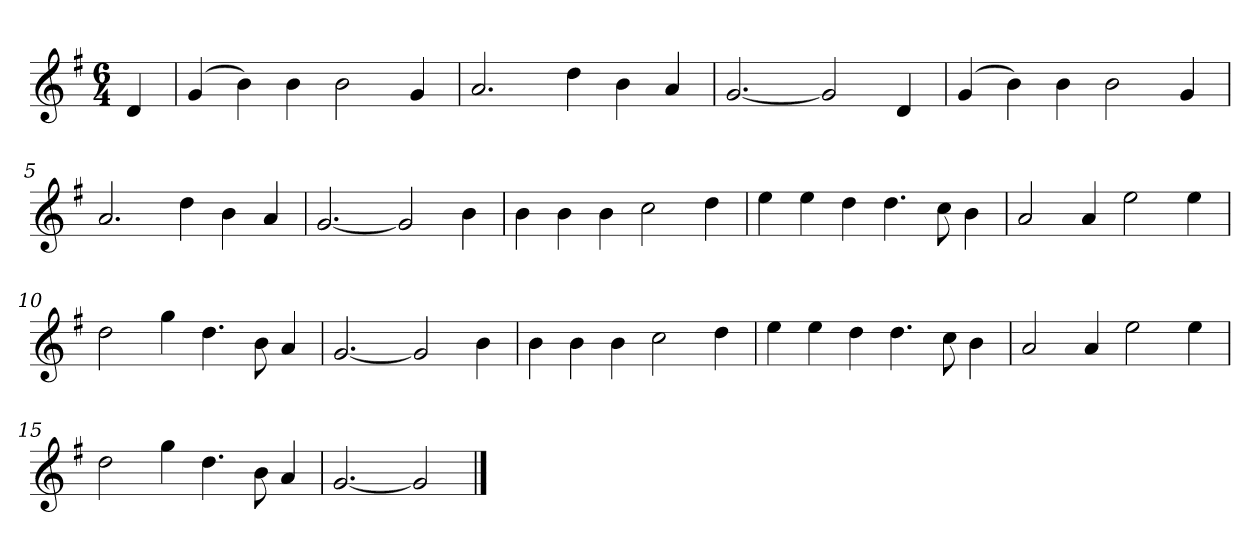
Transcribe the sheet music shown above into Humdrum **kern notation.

**kern
*part1
*staff1
*k[f#]
*M6/4
*MM120
=
4d
=1
(4g
4b)
4b
2b
4g
=2
2.a
4dd
4b
4a
=3
[2.g
2g]
4d
=4
(4g
4b)
4b
2b
4g
=5
2.a
4dd
4b
4a
=6
[2.g
2g]
4b
=7
4b
4b
4b
2cc
4dd
=8
4ee
4ee
4dd
4.dd
8cc
4b
=9
2a
4a
2ee
4ee
=10
2dd
4gg
4.dd
8b
4a
=11
[2.g
2g]
4b
=12
4b
4b
4b
2cc
4dd
=13
4ee
4ee
4dd
4.dd
8cc
4b
=14
2a
4a
2ee
4ee
=15
2dd
4gg
4.dd
8b
4a
=16
[2.g
2g]
==
*-
